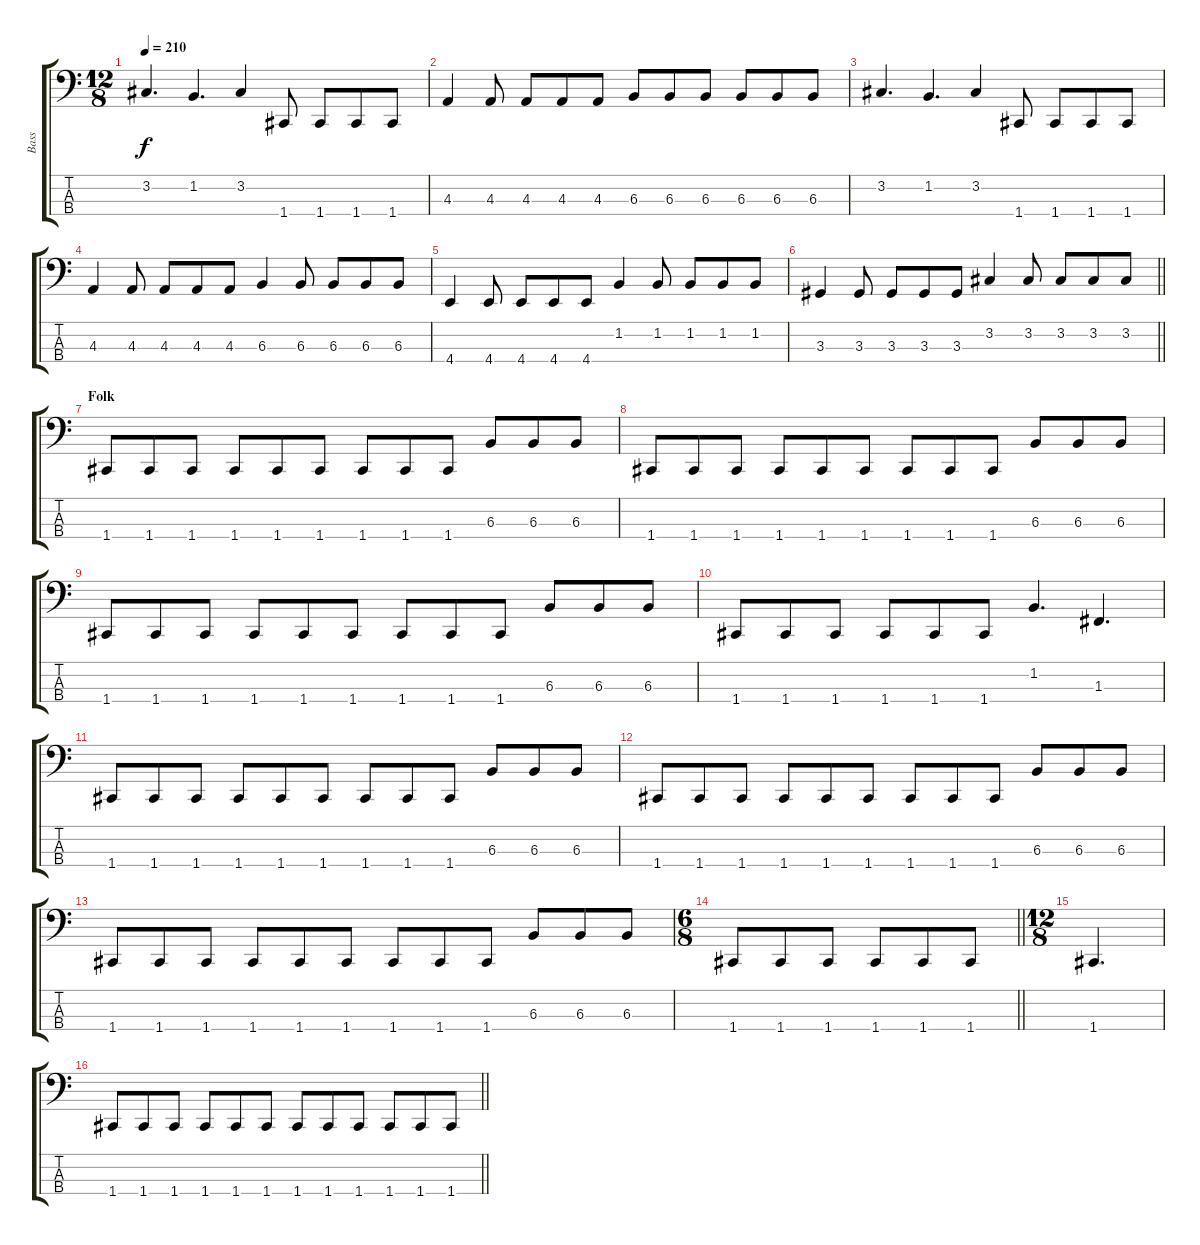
\track ("Bass" "Bass") {instrument electricbasspick}
\staff {score tabs}
\tuning (Eb2 Bb1 F1 C1) {hide}
\ts (12 8)
\tempo 210
\clef f4
\ks c
3.2.4{d dy f} 1.2.4{d} 3.2.4 1.4.8 1.4.8 1.4.8 1.4.8 |
4.3.4 4.3.8 4.3.8 4.3.8 4.3.8 6.3.8 6.3.8 6.3.8 6.3.8 6.3.8 6.3.8 |
3.2.4{d} 1.2.4{d} 3.2.4 1.4.8 1.4.8 1.4.8 1.4.8 |
4.3.4 4.3.8 4.3.8 4.3.8 4.3.8 6.3.4 6.3.8 6.3.8 6.3.8 6.3.8 |
4.4.4 4.4.8 4.4.8 4.4.8 4.4.8 1.2.4 1.2.8 1.2.8 1.2.8 1.2.8 |
\barLineRight lightlight
3.3.4 3.3.8 3.3.8 3.3.8 3.3.8 3.2.4 3.2.8 3.2.8 3.2.8 3.2.8 |
\section ("" "Folk")
1.4.8 1.4.8 1.4.8 1.4.8 1.4.8 1.4.8 1.4.8 1.4.8 1.4.8 6.3.8 6.3.8 6.3.8 |
1.4.8 1.4.8 1.4.8 1.4.8 1.4.8 1.4.8 1.4.8 1.4.8 1.4.8 6.3.8 6.3.8 6.3.8 |
1.4.8 1.4.8 1.4.8 1.4.8 1.4.8 1.4.8 1.4.8 1.4.8 1.4.8 6.3.8 6.3.8 6.3.8 |
1.4.8 1.4.8 1.4.8 1.4.8 1.4.8 1.4.8 1.2.4{d} 1.3.4{d} |
1.4.8 1.4.8 1.4.8 1.4.8 1.4.8 1.4.8 1.4.8 1.4.8 1.4.8 6.3.8 6.3.8 6.3.8 |
1.4.8 1.4.8 1.4.8 1.4.8 1.4.8 1.4.8 1.4.8 1.4.8 1.4.8 6.3.8 6.3.8 6.3.8 |
1.4.8 1.4.8 1.4.8 1.4.8 1.4.8 1.4.8 1.4.8 1.4.8 1.4.8 6.3.8 6.3.8 6.3.8 |
\ts (6 8)
\barLineRight lightlight
1.4.8 1.4.8 1.4.8 1.4.8 1.4.8 1.4.8 |
\ts (12 8)
1.4.4{d} |
\barLineRight lightlight
1.4.8 1.4.8 1.4.8 1.4.8 1.4.8 1.4.8 1.4.8 1.4.8 1.4.8 1.4.8 1.4.8 1.4.8
